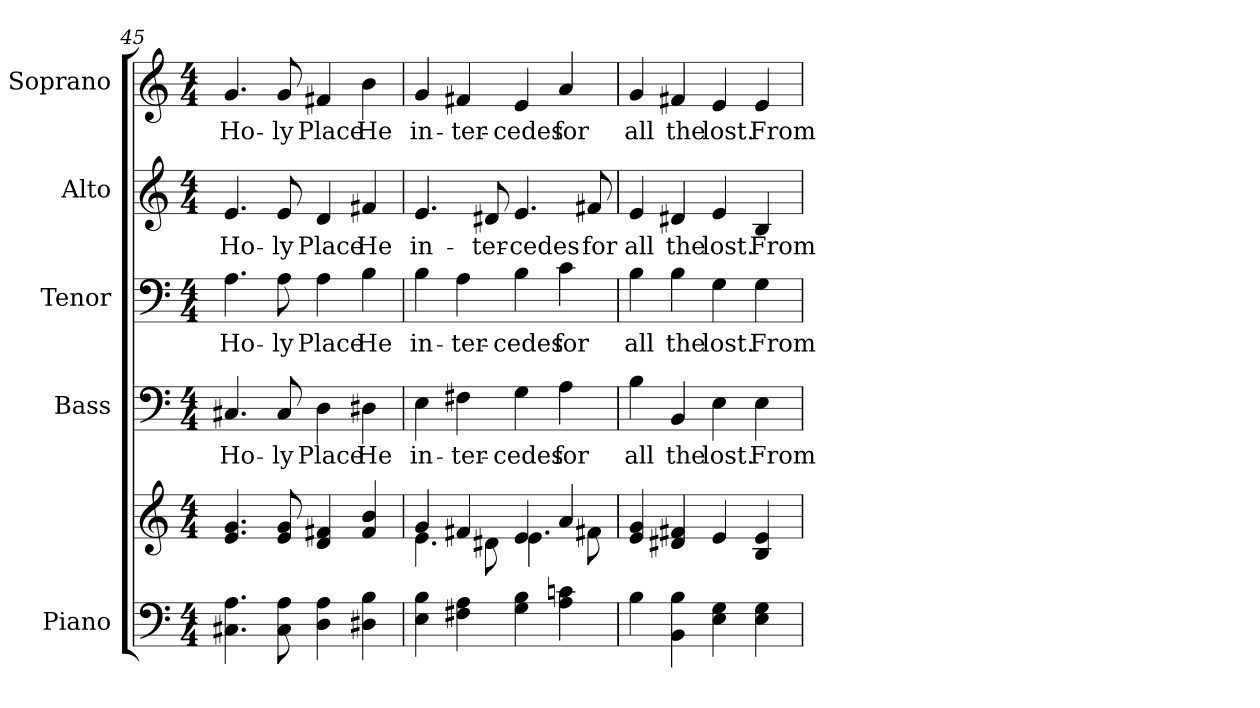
**kern	**kern	**kern	**text	**kern	**text	**kern	**text	**kern	**text
*part5	*part5	*part4	*part4	*part3	*part3	*part2	*part2	*part1	*part1
*staff6	*staff5	*staff4	*staff4	*staff3	*staff3	*staff2	*staff2	*staff1	*staff1
*I"Piano	*	*I"Bass	*	*I"Tenor	*	*I"Alto	*	*I"Soprano	*
*I'Pno.	*	*I'B.	*	*I'T.	*	*I'A.	*	*I'S.	*
*clefF4	*clefG2	*clefF4	*	*clefF4	*	*clefG2	*	*clefG2	*
*k[]	*k[]	*k[]	*	*k[]	*	*k[]	*	*k[]	*
*C:	*C:	*C:	*	*C:	*	*C:	*	*C:	*
*M4/4	*M4/4	*M4/4	*	*M4/4	*	*M4/4	*	*M4/4	*
=45	=45	=45	=45	=45	=45	=45	=45	=45	=45
!	!	!	!LO:LY:b:color=#000000	!	!	!	!	!	!
!	!	!	!	!	!LO:LY:b:color=#000000	!	!	!	!
!	!	!	!	!	!	!	!LO:LY:b:color=#000000	!	!
!	!	!	!	!	!	!	!	!	!LO:LY:b:color=#000000
4.C#Xi\ 4.Ai	4.ei/ 4.gi	4.C#Xi/	Ho-	4.Ai\	Ho-	4.ei/	Ho-	4.gi/	Ho-
!	!	!	!LO:LY:b:color=#000000	!	!	!	!	!	!
!	!	!	!	!	!LO:LY:b:color=#000000	!	!	!	!
!	!	!	!	!	!	!	!LO:LY:b:color=#000000	!	!
!	!	!	!	!	!	!	!	!	!LO:LY:b:color=#000000
8C#i\ 8Ai	8ei/ 8gi	8C#i/	-ly	8Ai\	-ly	8ei/	-ly	8gi/	-ly
!	!	!	!LO:LY:b:color=#000000	!	!	!	!	!	!
!	!	!	!	!	!LO:LY:b:color=#000000	!	!	!	!
!	!	!	!	!	!	!	!LO:LY:b:color=#000000	!	!
!	!	!	!	!	!	!	!	!	!LO:LY:b:color=#000000
4Di\ 4Ai	4di/ 4f#Xi	4Di\	Place	4Ai\	Place	4di/	Place	4f#Xi/	Place
!	!	!	!LO:LY:b:color=#000000	!	!	!	!	!	!
!	!	!	!	!	!LO:LY:b:color=#000000	!	!	!	!
!	!	!	!	!	!	!	!LO:LY:b:color=#000000	!	!
!	!	!	!	!	!	!	!	!	!LO:LY:b:color=#000000
4D#Xi\ 4Bi	4f#i/ 4bi	4D#Xi\	He	4Bi\	He	4f#Xi/	He	4bi\	He
!!LO:PB:g=z
=46	=46	=46	=46	=46	=46	=46	=46	=46	=46
*	*^	*	*	*	*	*	*	*	*
!	!	!	!	!LO:LY:b:color=#000000	!	!	!	!	!	!
!	!	!	!	!	!	!LO:LY:b:color=#000000	!	!	!	!
!	!	!	!	!	!	!	!	!LO:LY:b:color=#000000	!	!
!	!	!	!	!	!	!	!	!	!	!LO:LY:b:color=#000000
4Ei\ 4Bi	4gi/	4.ei\	4Ei\	in-	4Bi\	in-	4.ei/	in-	4gi/	in-
!	!	!	!	!LO:LY:b:color=#000000	!	!	!	!	!	!
!	!	!	!	!	!	!LO:LY:b:color=#000000	!	!	!	!
!	!	!	!	!	!	!	!	!	!	!LO:LY:b:color=#000000
4F#Xi\ 4Ai	4f#Xi/	.	4F#Xi\	-ter-	4Ai\	-ter-	.	.	4f#Xi/	-ter-
!	!	!	!	!	!	!	!	!LO:LY:b:color=#000000	!	!
.	.	8d#Xi\	.	.	.	.	8d#Xi/	-ter-	.	.
!	!	!	!	!LO:LY:b:color=#000000	!	!	!	!	!	!
!	!	!	!	!	!	!LO:LY:b:color=#000000	!	!	!	!
!	!	!	!	!	!	!	!	!LO:LY:b:color=#000000	!	!
!	!	!	!	!	!	!	!	!	!	!LO:LY:b:color=#000000
4Gi\ 4Bi	4ei/	4.ei\	4Gi\	-cedes	4Bi\	-cedes	4.ei/	-cedes	4ei/	-cedes
!	!	!	!	!LO:LY:b:color=#000000	!	!	!	!	!	!
!	!	!	!	!	!	!LO:LY:b:color=#000000	!	!	!	!
!	!	!	!	!	!	!	!	!	!	!LO:LY:b:color=#000000
4Ai\ 4cni	4ai/	.	4Ai\	for	4ci\	for	.	.	4ai/	for
!	!	!	!	!	!	!	!	!LO:LY:b:color=#000000	!	!
.	.	8f#Xi\	.	.	.	.	8f#Xi/	for	.	.
*	*v	*v	*	*	*	*	*	*	*	*
=47	=47	=47	=47	=47	=47	=47	=47	=47	=47
*	*^	*	*	*	*	*	*	*	*
!	!	!	!	!LO:LY:b:color=#000000	!	!	!	!	!	!
*	*v	*v	*	*	*	*	*	*	*	*
*	*^	*	*	*	*	*	*	*	*
!	!	!	!	!	!	!LO:LY:b:color=#000000	!	!	!	!
*	*v	*v	*	*	*	*	*	*	*	*
*	*^	*	*	*	*	*	*	*	*
!	!	!	!	!	!	!	!	!LO:LY:b:color=#000000	!	!
*	*v	*v	*	*	*	*	*	*	*	*
*	*^	*	*	*	*	*	*	*	*
!	!	!	!	!	!	!	!	!	!	!LO:LY:b:color=#000000
*	*v	*v	*	*	*	*	*	*	*	*
4Bi\	4ei/ 4gi	4Bi\	all	4Bi\	all	4ei/	all	4gi/	all
!	!	!	!LO:LY:b:color=#000000	!	!	!	!	!	!
!	!	!	!	!	!LO:LY:b:color=#000000	!	!	!	!
!	!	!	!	!	!	!	!LO:LY:b:color=#000000	!	!
!	!	!	!	!	!	!	!	!	!LO:LY:b:color=#000000
4BBi\ 4Bi	4d#Xi/ 4f#Xi	4BBi/	the	4Bi\	the	4d#Xi/	the	4f#Xi/	the
!	!	!	!LO:LY:b:color=#000000	!	!	!	!	!	!
!	!	!	!	!	!LO:LY:b:color=#000000	!	!	!	!
!	!	!	!	!	!	!	!LO:LY:b:color=#000000	!	!
!	!	!	!	!	!	!	!	!	!LO:LY:b:color=#000000
4Ei\ 4Gi	4ei/	4Ei\	lost.	4Gi\	lost.	4ei/	lost.	4ei/	lost.
!	!	!	!LO:LY:b:color=#000000	!	!	!	!	!	!
!	!	!	!	!	!LO:LY:b:color=#000000	!	!	!	!
!	!	!	!	!	!	!	!LO:LY:b:color=#000000	!	!
!	!	!	!	!	!	!	!	!	!LO:LY:b:color=#000000
4Ei\ 4Gi	4Bi/ 4ei	4Ei\	From	4Gi\	From	4Bi/	From	4ei/	From
=	=	=	=	=	=	=	=	=	=
*-	*-	*-	*-	*-	*-	*-	*-	*-	*-
